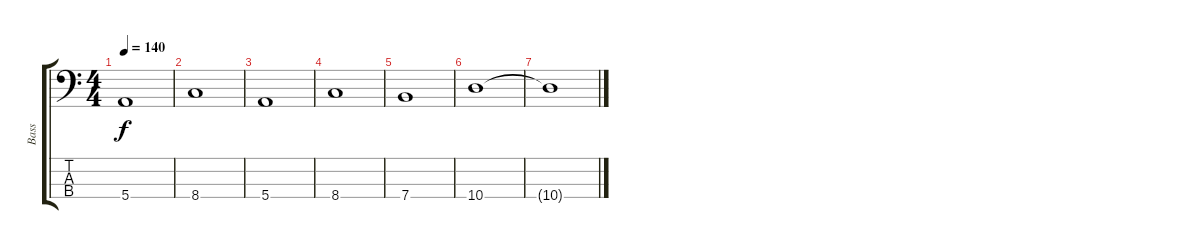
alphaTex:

\track ("Bass" "Bass") {instrument electricbassfinger}
\staff {score tabs}
\tuning (G2 D2 A1 E1) {hide}
\ts (4 4)
\tempo 140
\clef f4
\ks c
5.4.1{dy f} |
8.4.1 |
5.4.1 |
8.4.1 |
7.4.1 |
10.4.1 |
10.4{t}.1
